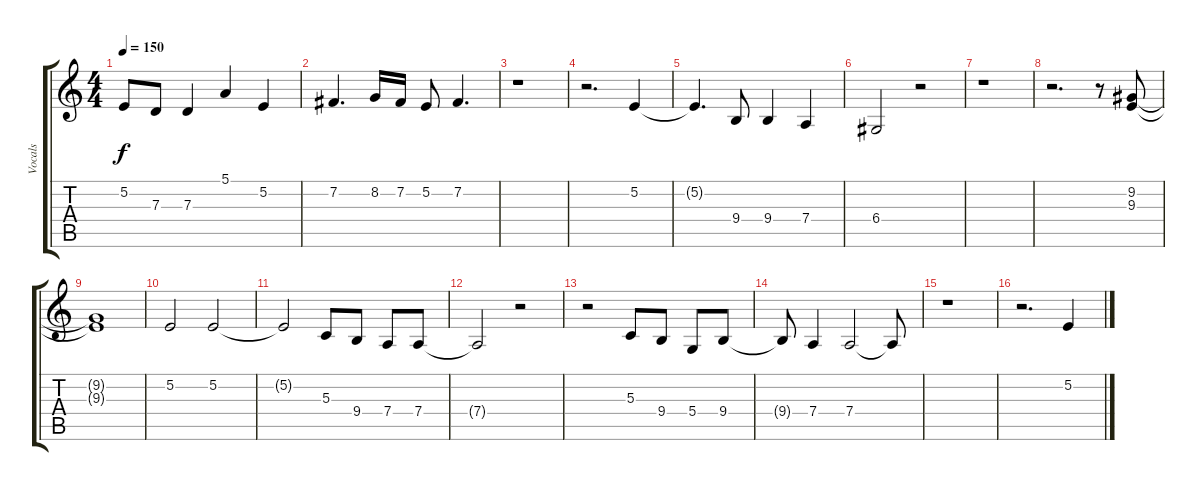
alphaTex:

\track ("Vocals" "Vocals") {instrument lead3calliope}
\staff {score tabs}
\tuning (E4 B3 G3 D3 A2 E2) {hide}
\ts (4 4)
\tempo 150
\clef g2
\ks c
5.2{t}.8{dy f} 7.3.8 7.3.4 5.1.4 5.2.4 |
7.2.4{d} 8.2.16 7.2.16 5.2.8 7.2.4{d} |
r.1 |
r.2{d} 5.2.4 |
5.2{t}.4{d} 9.4.8 9.4.4 7.4.4 |
6.4.2 r.2 |
r.1 |
r.2{d} r.8 (9.2 9.3).8 |
(9.2{t} 9.3{t}).1 |
5.2.2 5.2.2 |
5.2{t}.2 5.3.8 9.4.8 7.4.8 7.4.8 |
7.4{t}.2 r.2 |
r.2 5.3.8 9.4.8 5.4.8 9.4.8 |
9.4{t}.8 7.4.4 7.4.2 7.4{t}.8 |
r.1 |
r.2{d} 5.2.4
